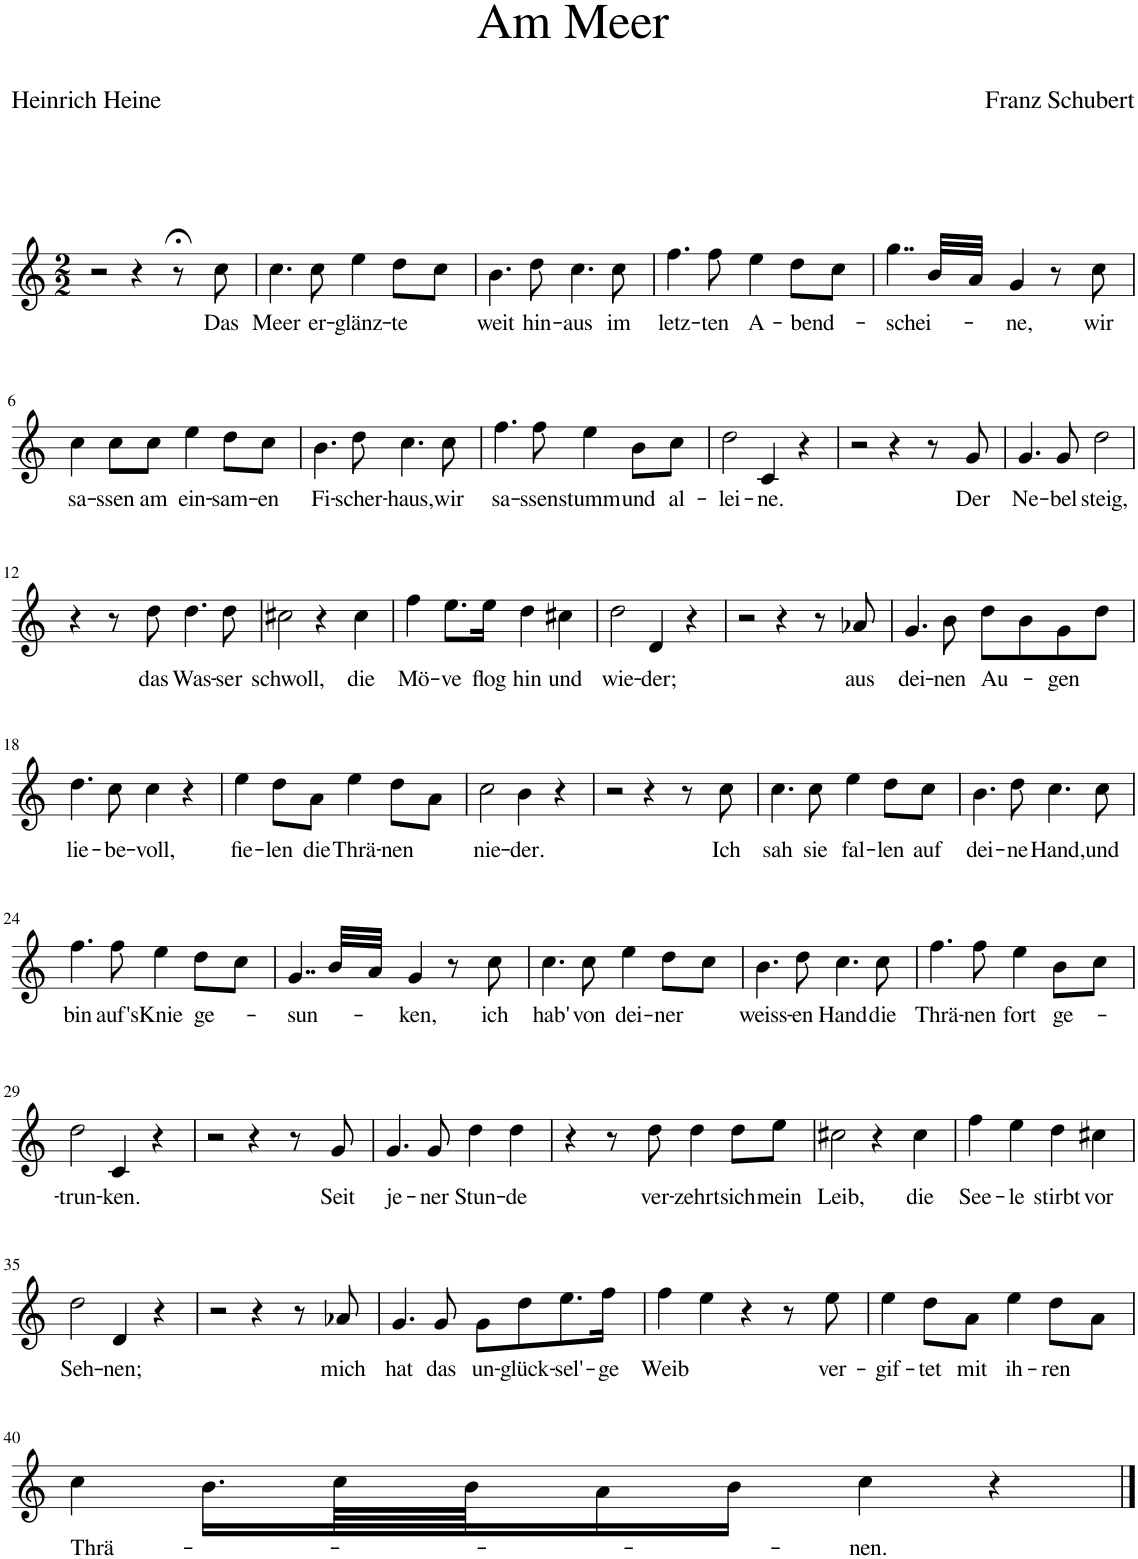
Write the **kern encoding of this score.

**kern	**text
*part1	*part1
*staff1	*staff1
*I"Piano	*
*I'Pno	*
*clefG2	*
*k[]	*
*M2/2	*
=1	=1
2r	.
4r	.
8r;<	.
!	!LO:LY:b
8cc\	Das
=2	=2
!	!LO:LY:b
4.cc\	Meer
!	!LO:LY:b
8cc\	er-
!	!LO:LY:b
4ee\	-glänz-
!	!LO:LY:b
8dd\L	-te
8cc\J	.
=3	=3
!	!LO:LY:b
4.b\	weit
!	!LO:LY:b
8dd\	hin-
!	!LO:LY:b
4.cc\	-aus
!	!LO:LY:b
8cc\	im
=4	=4
!	!LO:LY:b
4.ff\	letz-
!	!LO:LY:b
8ff\	-ten
!	!LO:LY:b
4ee\	A-
!	!LO:LY:b
8dd\L	-bend-
8cc\J	.
=5	=5
!	!LO:LY:b
4..gg\	schei-
32b/LLL	.
32a/JJJ	.
!	!LO:LY:b
4g/	-ne,
8r	.
!	!LO:LY:b
8cc\	wir
!!LO:LB:g=z
=6	=6
!	!LO:LY:b
4cc\	sa-
!	!LO:LY:b
8cc\L	-ssen
!	!LO:LY:b
8cc\J	am
!	!LO:LY:b
4ee\	ein-
!	!LO:LY:b
8dd\L	-sam-
!	!LO:LY:b
8cc\J	-en
=7	=7
!	!LO:LY:b
4.b\	Fi-
!	!LO:LY:b
8dd\	-scher-
!	!LO:LY:b
4.cc\	-haus,
!	!LO:LY:b
8cc\	wir
=8	=8
!	!LO:LY:b
4.ff\	sa-
!	!LO:LY:b
8ff\	-ssen
!	!LO:LY:b
4ee\	stumm
!	!LO:LY:b
8b\L	und
!	!LO:LY:b
8cc\J	al-
=9	=9
!	!LO:LY:b
2dd\	-lei-
!	!LO:LY:b
4c/	-ne.
4r	.
=10	=10
2r	.
4r	.
8r	.
!	!LO:LY:b
8g/	Der
=11	=11
!	!LO:LY:b
4.g/	Ne-
!	!LO:LY:b
8g/	-bel
!	!LO:LY:b
2dd\	steig,
!!LO:LB:g=z
=12	=12
4r	.
8r	.
!	!LO:LY:b
8dd\	das
!	!LO:LY:b
4.dd\	Was-
!	!LO:LY:b
8dd\	-ser
=13	=13
!	!LO:LY:b
2cc#X\	schwoll,
4r	.
!	!LO:LY:b
4cc#\	die
=14	=14
!	!LO:LY:b
4ff\	Mö-
!	!LO:LY:b
8.ee\L	-ve
!	!LO:LY:b
16ee\Jk	flog
!	!LO:LY:b
4dd\	hin
!	!LO:LY:b
4cc#X\	und
=15	=15
!	!LO:LY:b
2dd\	wie-
!	!LO:LY:b
4d/	-der;
4r	.
=16	=16
2r	.
4r	.
8r	.
!	!LO:LY:b
8a-X/	aus
=17	=17
!	!LO:LY:b
4.g/	dei-
!	!LO:LY:b
8b\	-nen
!	!LO:LY:b
8dd\L	Au-
8b\	.
!	!LO:LY:b
8g\	-gen
8dd\J	.
!!LO:LB:g=z
=18	=18
!	!LO:LY:b
4.dd\	lie-
!	!LO:LY:b
8cc\	-be-
!	!LO:LY:b
4cc\	-voll,
4r	.
=19	=19
!	!LO:LY:b
4ee\	fie-
!	!LO:LY:b
8dd\L	-len
!	!LO:LY:b
8a\J	die
!	!LO:LY:b
4ee\	Thrä-
!	!LO:LY:b
8dd\L	-nen
8a\J	.
=20	=20
!	!LO:LY:b
2cc\	nie-
!	!LO:LY:b
4b\	-der.
4r	.
=21	=21
2r	.
4r	.
8r	.
!	!LO:LY:b
8cc\	Ich
=22	=22
!	!LO:LY:b
4.cc\	sah
!	!LO:LY:b
8cc\	sie
!	!LO:LY:b
4ee\	fal-
!	!LO:LY:b
8dd\L	-len
!	!LO:LY:b
8cc\J	auf
=23	=23
!	!LO:LY:b
4.b\	dei-
!	!LO:LY:b
8dd\	-ne
!	!LO:LY:b
4.cc\	Hand,
!	!LO:LY:b
8cc\	und
!!LO:LB:g=z
=24	=24
!	!LO:LY:b
4.ff\	bin
!	!LO:LY:b
8ff\	auf's
!	!LO:LY:b
4ee\	Knie
!	!LO:LY:b
8dd\L	ge-
8cc\J	.
=25	=25
!	!LO:LY:b
4..g/	-sun-
32b/LLL	.
32a/JJJ	.
!	!LO:LY:b
4g/	-ken,
8r	.
!	!LO:LY:b
8cc\	ich
=26	=26
!	!LO:LY:b
4.cc\	hab'
!	!LO:LY:b
8cc\	von
!	!LO:LY:b
4ee\	dei-
!	!LO:LY:b
8dd\L	-ner
8cc\J	.
=27	=27
!	!LO:LY:b
4.b\	weiss-
!	!LO:LY:b
8dd\	-en
!	!LO:LY:b
4.cc\	Hand
!	!LO:LY:b
8cc\	die
=28	=28
!	!LO:LY:b
4.ff\	Thrä-
!	!LO:LY:b
8ff\	-nen
!	!LO:LY:b
4ee\	fort
!	!LO:LY:b
8b\L	ge-
8cc\J	.
!!LO:LB:g=z
=29	=29
!	!LO:LY:b
2dd\	-trun-
!	!LO:LY:b
4c/	-ken.
4r	.
=30	=30
2r	.
4r	.
8r	.
!	!LO:LY:b
8g/	Seit
=31	=31
!	!LO:LY:b
4.g/	je-
!	!LO:LY:b
8g/	-ner
!	!LO:LY:b
4dd\	Stun-
!	!LO:LY:b
4dd\	-de
=32	=32
4r	.
8r	.
!	!LO:LY:b
8dd\	ver-
!	!LO:LY:b
4dd\	-zehrt
!	!LO:LY:b
8dd\L	sich
!	!LO:LY:b
8ee\J	mein
=33	=33
!	!LO:LY:b
2cc#X\	Leib,
4r	.
!	!LO:LY:b
4cc#\	die
=34	=34
!	!LO:LY:b
4ff\	See-
!	!LO:LY:b
4ee\	-le
!	!LO:LY:b
4dd\	stirbt
!	!LO:LY:b
4cc#X\	vor
!!LO:LB:g=z
=35	=35
!	!LO:LY:b
2dd\	Seh-
!	!LO:LY:b
4d/	-nen;
4r	.
=36	=36
2r	.
4r	.
8r	.
!	!LO:LY:b
8a-X/	mich
=37	=37
!	!LO:LY:b
4.g/	hat
!	!LO:LY:b
8g/	das
!	!LO:LY:b
8g\L	un-
!	!LO:LY:b
8dd\	-glück-
!	!LO:LY:b
8.ee\	-sel'-
!	!LO:LY:b
16ff\Jk	-ge
=38	=38
!	!LO:LY:b
4ff\	Weib
4ee\	.
4r	.
8r	.
!	!LO:LY:b
8ee\	ver-
=39	=39
!	!LO:LY:b
4ee\	-gif-
!	!LO:LY:b
8dd\L	-tet
!	!LO:LY:b
8a\J	mit
!	!LO:LY:b
4ee\	ih-
!	!LO:LY:b
8dd\L	-ren
8a\J	.
!!LO:LB:g=z
=40	=40
!	!LO:LY:b
4cc\	Thrä-
16.b\LL	.
64cc\LL	.
64b\JJ	.
16a\	.
16b\JJ	.
!	!LO:LY:b
4cc\	-nen.
4r	.
==	==
*-	*-
